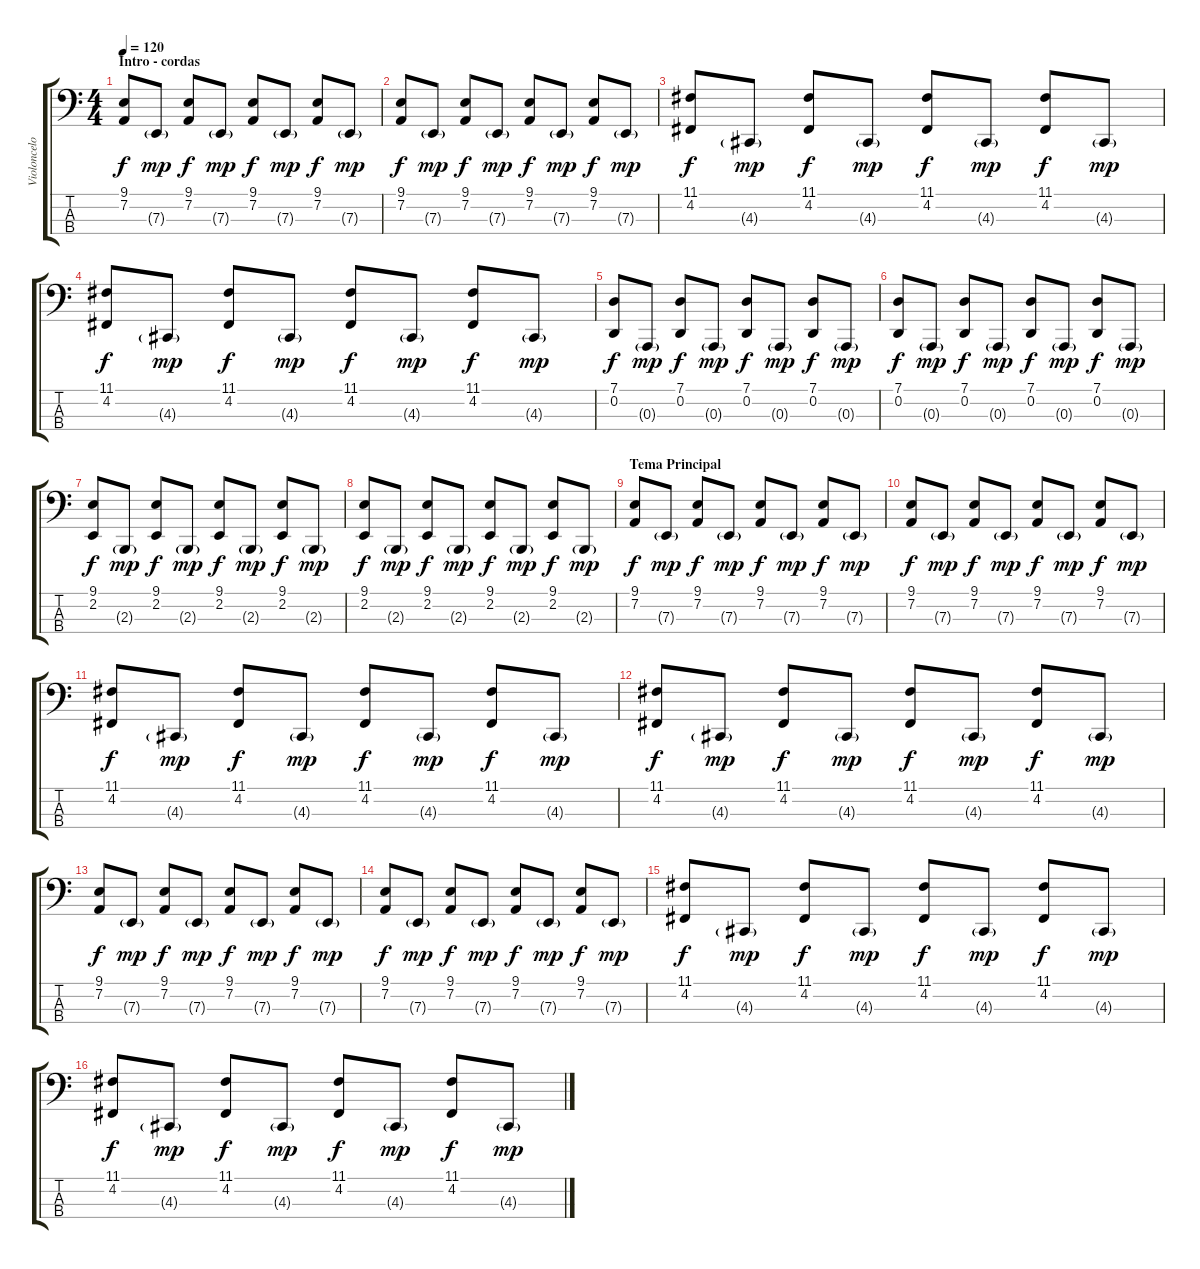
\track ("Violoncelo" "Violoncelo") {instrument stringensemble1}
\staff {score tabs}
\tuning (G2 D2 A1 E1) {hide}
\ts (4 4)
\section ("" "Intro - cordas")
\tempo 120
\clef f4
\ks c
(9.1 7.2).8{dy f instrument stringensemble1} 7.3{g}.8{dy mp} (9.1 7.2).8{dy f} 7.3{g}.8{dy mp} (9.1 7.2).8{dy f} 7.3{g}.8{dy mp} (9.1 7.2).8{dy f} 7.3{g}.8{dy mp} |
(9.1 7.2).8{dy f} 7.3{g}.8{dy mp} (9.1 7.2).8{dy f} 7.3{g}.8{dy mp} (9.1 7.2).8{dy f} 7.3{g}.8{dy mp} (9.1 7.2).8{dy f} 7.3{g}.8{dy mp} |
(11.1 4.2).8{dy f} 4.3{g}.8{dy mp} (11.1 4.2).8{dy f} 4.3{g}.8{dy mp} (11.1 4.2).8{dy f} 4.3{g}.8{dy mp} (11.1 4.2).8{dy f} 4.3{g}.8{dy mp} |
(11.1 4.2).8{dy f} 4.3{g}.8{dy mp} (11.1 4.2).8{dy f} 4.3{g}.8{dy mp} (11.1 4.2).8{dy f} 4.3{g}.8{dy mp} (11.1 4.2).8{dy f} 4.3{g}.8{dy mp} |
(7.1 0.2).8{dy f} 0.3{g}.8{dy mp} (7.1 0.2).8{dy f} 0.3{g}.8{dy mp} (7.1 0.2).8{dy f} 0.3{g}.8{dy mp} (7.1 0.2).8{dy f} 0.3{g}.8{dy mp} |
(7.1 0.2).8{dy f} 0.3{g}.8{dy mp} (7.1 0.2).8{dy f} 0.3{g}.8{dy mp} (7.1 0.2).8{dy f} 0.3{g}.8{dy mp} (7.1 0.2).8{dy f} 0.3{g}.8{dy mp} |
(9.1 2.2).8{dy f} 2.3{g}.8{dy mp} (9.1 2.2).8{dy f} 2.3{g}.8{dy mp} (9.1 2.2).8{dy f} 2.3{g}.8{dy mp} (9.1 2.2).8{dy f} 2.3{g}.8{dy mp} |
(9.1 2.2).8{dy f} 2.3{g}.8{dy mp} (9.1 2.2).8{dy f} 2.3{g}.8{dy mp} (9.1 2.2).8{dy f} 2.3{g}.8{dy mp} (9.1 2.2).8{dy f} 2.3{g}.8{dy mp} |
\section ("" "Tema Principal")
(9.1 7.2).8{dy f} 7.3{g}.8{dy mp} (9.1 7.2).8{dy f} 7.3{g}.8{dy mp} (9.1 7.2).8{dy f} 7.3{g}.8{dy mp} (9.1 7.2).8{dy f} 7.3{g}.8{dy mp} |
(9.1 7.2).8{dy f} 7.3{g}.8{dy mp} (9.1 7.2).8{dy f} 7.3{g}.8{dy mp} (9.1 7.2).8{dy f} 7.3{g}.8{dy mp} (9.1 7.2).8{dy f} 7.3{g}.8{dy mp} |
(11.1 4.2).8{dy f} 4.3{g}.8{dy mp} (11.1 4.2).8{dy f} 4.3{g}.8{dy mp} (11.1 4.2).8{dy f} 4.3{g}.8{dy mp} (11.1 4.2).8{dy f} 4.3{g}.8{dy mp} |
(11.1 4.2).8{dy f} 4.3{g}.8{dy mp} (11.1 4.2).8{dy f} 4.3{g}.8{dy mp} (11.1 4.2).8{dy f} 4.3{g}.8{dy mp} (11.1 4.2).8{dy f} 4.3{g}.8{dy mp} |
(9.1 7.2).8{dy f} 7.3{g}.8{dy mp} (9.1 7.2).8{dy f} 7.3{g}.8{dy mp} (9.1 7.2).8{dy f} 7.3{g}.8{dy mp} (9.1 7.2).8{dy f} 7.3{g}.8{dy mp} |
(9.1 7.2).8{dy f} 7.3{g}.8{dy mp} (9.1 7.2).8{dy f} 7.3{g}.8{dy mp} (9.1 7.2).8{dy f} 7.3{g}.8{dy mp} (9.1 7.2).8{dy f} 7.3{g}.8{dy mp} |
(11.1 4.2).8{dy f} 4.3{g}.8{dy mp} (11.1 4.2).8{dy f} 4.3{g}.8{dy mp} (11.1 4.2).8{dy f} 4.3{g}.8{dy mp} (11.1 4.2).8{dy f} 4.3{g}.8{dy mp} |
(11.1 4.2).8{dy f} 4.3{g}.8{dy mp} (11.1 4.2).8{dy f} 4.3{g}.8{dy mp} (11.1 4.2).8{dy f} 4.3{g}.8{dy mp} (11.1 4.2).8{dy f} 4.3{g}.8{dy mp}
